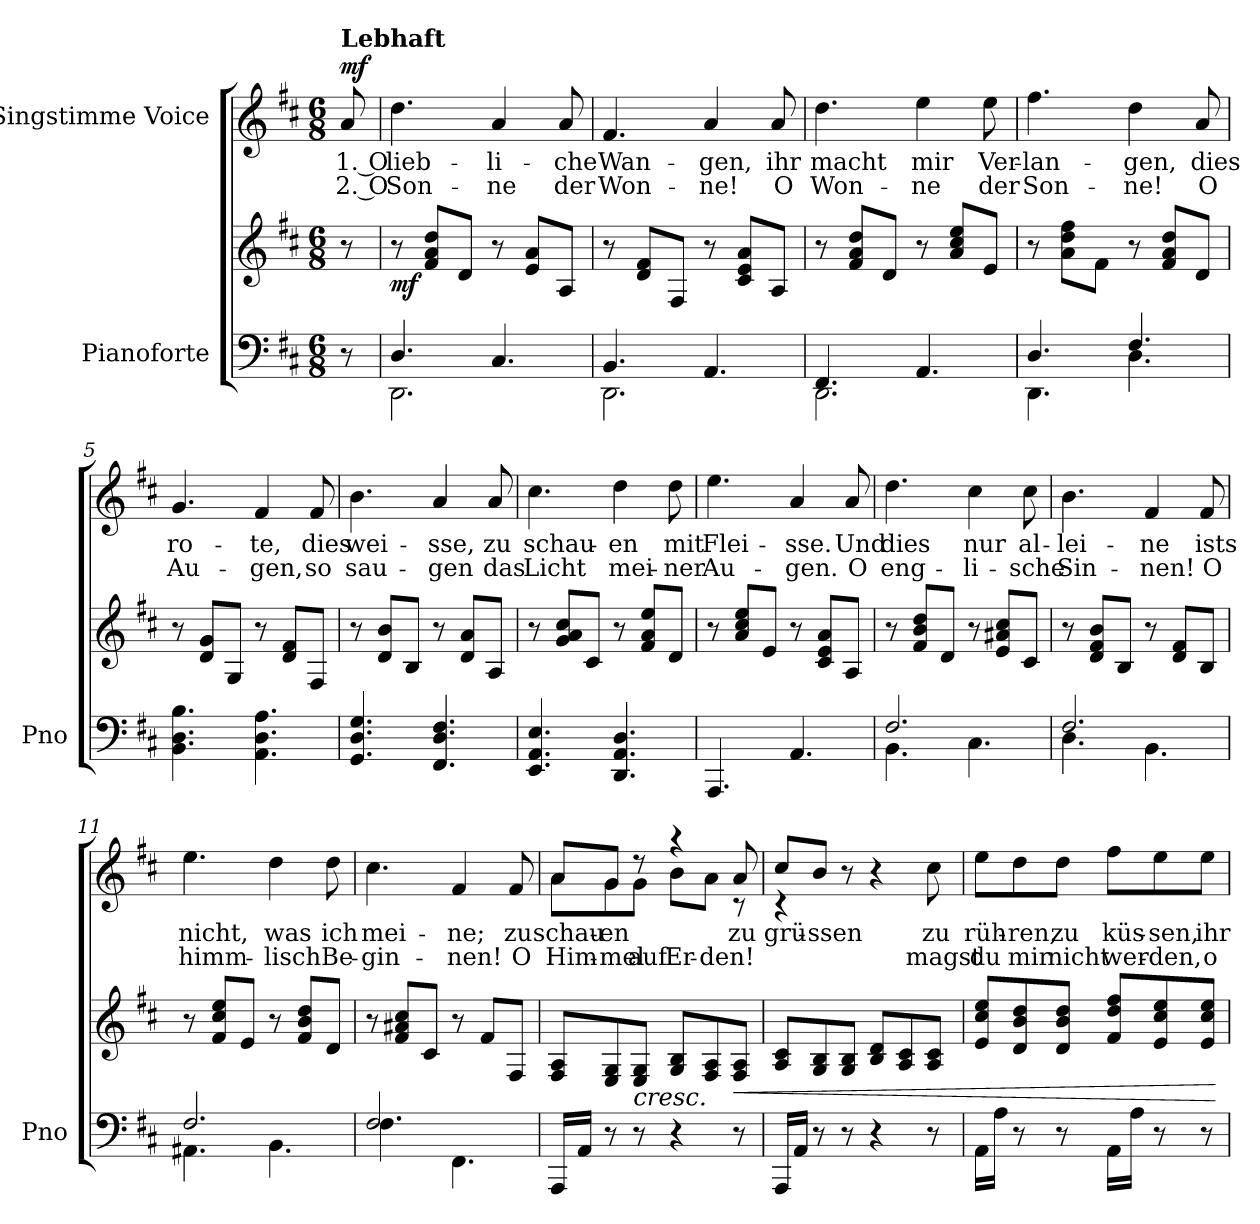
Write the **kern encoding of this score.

**kern	**kern	**dynam	**kern	**text	**text	**dynam
*part2	*part2	*part2	*part1	*part1	*part1	*part1
*staff3	*staff2	*staff2/3	*staff1	*staff1	*staff1	*staff1
*I"Pianoforte	*	*	*I"Singstimme Voice	*	*	*
*I'Pno	*	*	*	*	*	*
*clefF4	*clefG2	*	*clefG2	*	*	*
*k[f#c#]	*k[f#c#]	*	*k[f#c#]	*	*	*
*M6/8	*M6/8	*	*M6/8	*	*	*
=	=	=	=	=	=	=
!	!	!	!LO:TX:a:B:t=Lebhaft	!	!	!
!	!	!	!	!LO:LY:b	!LO:LY:b	!LO:DY:a
8r	8r	.	8a/	1. O	2. O	mf
=1	=1	=1	=1	=1	=1	=1
*^	*	*	*	*	*	*
!	!	!	!LO:DY:b	!	!LO:LY:b	!LO:LY:b	!
4.D/	2.DD\	8r	mf	4.dd\	lieb-	Son-	.
.	.	8f#/ 8a/ 8dd/L	.	.	.	.	.
.	.	8d/J	.	.	.	.	.
!	!	!	!	!	!LO:LY:b	!LO:LY:b	!
4.C#/	.	8r	.	4a/	-li-	-ne	.
.	.	8e/ 8a/L	.	.	.	.	.
!	!	!	!	!	!LO:LY:b	!LO:LY:b	!
.	.	8A/J	.	8a/	-che	der	.
=2	=2	=2	=2	=2	=2	=2	=2
!	!	!	!	!	!LO:LY:b	!LO:LY:b	!
4.BB/	2.DD\	8r	.	4.f#/	Wan-	Won-	.
.	.	8d/ 8f#/L	.	.	.	.	.
.	.	8F#/J	.	.	.	.	.
!	!	!	!	!	!LO:LY:b	!LO:LY:b	!
4.AA/	.	8r	.	4a/	-gen,	-ne!	.
.	.	8c#/ 8e/ 8a/L	.	.	.	.	.
!	!	!	!	!	!LO:LY:b	!LO:LY:b	!
.	.	8A/J	.	8a/	ihr	O	.
=3	=3	=3	=3	=3	=3	=3	=3
!	!	!	!	!	!LO:LY:b	!LO:LY:b	!
4.FF#/	2.DD\	8r	.	4.dd\	macht	Won-	.
.	.	8f#/ 8a/ 8dd/L	.	.	.	.	.
.	.	8d/J	.	.	.	.	.
!	!	!	!	!	!LO:LY:b	!LO:LY:b	!
4.AA/	.	8r	.	4ee\	mir	-ne	.
.	.	8a/ 8cc#/ 8ee/L	.	.	.	.	.
!	!	!	!	!	!LO:LY:b	!LO:LY:b	!
.	.	8e/J	.	8ee\	Ver-	der	.
=4	=4	=4	=4	=4	=4	=4	=4
!	!	!	!	!	!LO:LY:b	!LO:LY:b	!
4.D/	4.DD\	8r	.	4.ff#\	-lan-	Son-	.
.	.	8a\ 8dd\ 8ff#\L	.	.	.	.	.
.	.	8f#\J	.	.	.	.	.
!	!	!	!	!	!LO:LY:b	!LO:LY:b	!
4.F#/	4.D\	8r	.	4dd\	-gen,	-ne!	.
.	.	8f#/ 8a/ 8dd/L	.	.	.	.	.
!	!	!	!	!	!LO:LY:b	!LO:LY:b	!
.	.	8d/J	.	8a/	dies	O	.
*v	*v	*	*	*	*	*	*
!!LO:LB:g=z
=5	=5	=5	=5	=5	=5	=5
!	!	!	!	!LO:LY:b	!LO:LY:b	!
4.BB\ 4.D\ 4.B\	8r	.	4.g/	ro-	Au-	.
.	8d/ 8g/L	.	.	.	.	.
.	8G/J	.	.	.	.	.
!	!	!	!	!LO:LY:b	!LO:LY:b	!
4.AA\ 4.D\ 4.A\	8r	.	4f#/	-te,	-gen,	.
.	8d/ 8f#/L	.	.	.	.	.
!	!	!	!	!LO:LY:b	!LO:LY:b	!
.	8F#/J	.	8f#/	dies	so	.
=6	=6	=6	=6	=6	=6	=6
!	!	!	!	!LO:LY:b	!LO:LY:b	!
4.GG/ 4.D/ 4.G/	8r	.	4.b\	wei-	sau-	.
.	8d/ 8b/L	.	.	.	.	.
.	8B/J	.	.	.	.	.
!	!	!	!	!LO:LY:b	!LO:LY:b	!
4.FF#/ 4.D/ 4.F#/	8r	.	4a/	-sse,	-gen	.
.	8d/ 8a/L	.	.	.	.	.
!	!	!	!	!LO:LY:b	!LO:LY:b	!
.	8A/J	.	8a/	zu	das	.
=7	=7	=7	=7	=7	=7	=7
!	!	!	!	!LO:LY:b	!LO:LY:b	!
4.EE/ 4.AA/ 4.E/	8r	.	4.cc#\	schau-	Licht	.
.	8g/ 8a/ 8cc#/L	.	.	.	.	.
.	8c#/J	.	.	.	.	.
!	!	!	!	!LO:LY:b	!LO:LY:b	!
4.DD/ 4.AA/ 4.D/	8r	.	4dd\	-en	mei-	.
.	8f#/ 8a/ 8ee/L	.	.	.	.	.
!	!	!	!	!LO:LY:b	!LO:LY:b	!
.	8d/J	.	8dd\	mit	-ner	.
=8	=8	=8	=8	=8	=8	=8
!	!	!	!	!LO:LY:b	!LO:LY:b	!
4.AAA/	8r	.	4.ee\	Flei-	Au-	.
.	8a/ 8cc#/ 8ee/L	.	.	.	.	.
.	8e/J	.	.	.	.	.
!	!	!	!	!LO:LY:b	!LO:LY:b	!
4.AA/	8r	.	4a/	-sse.	-gen.	.
.	8c#/ 8e/ 8a/L	.	.	.	.	.
!	!	!	!	!LO:LY:b	!LO:LY:b	!
.	8A/J	.	8a/	Und	O	.
!!LO:LB:g=z
=9	=9	=9	=9	=9	=9	=9
*^	*	*	*	*	*	*
!	!	!	!	!	!LO:LY:b	!LO:LY:b	!
2.F#/	4.BB\	8r	.	4.dd\	dies	eng-	.
.	.	8f#/ 8b/ 8dd/L	.	.	.	.	.
.	.	8d/J	.	.	.	.	.
!	!	!	!	!	!LO:LY:b	!LO:LY:b	!
.	4.C#\	8r	.	4cc#\	nur	-li-	.
.	.	8e/ 8a#X/ 8cc#/L	.	.	.	.	.
!	!	!	!	!	!LO:LY:b	!LO:LY:b	!
.	.	8c#/J	.	8cc#\	al-	-sche	.
=10	=10	=10	=10	=10	=10	=10	=10
!	!	!	!	!	!LO:LY:b	!LO:LY:b	!
2.F#/	4.D\	8r	.	4.b\	-lei-	Sin-	.
.	.	8d/ 8f#/ 8b/L	.	.	.	.	.
.	.	8B/J	.	.	.	.	.
!	!	!	!	!	!LO:LY:b	!LO:LY:b	!
.	4.BB\	8r	.	4f#/	-ne	-nen!	.
.	.	8d/ 8f#/L	.	.	.	.	.
!	!	!	!	!	!LO:LY:b	!LO:LY:b	!
.	.	8B/J	.	8f#/	ists	O	.
=11	=11	=11	=11	=11	=11	=11	=11
!	!	!	!	!	!LO:LY:b	!LO:LY:b	!
2.F#/	4.AA#X\	8r	.	4.ee\	nicht,	himm-	.
.	.	8f#/ 8cc#/ 8ee/L	.	.	.	.	.
.	.	8e/J	.	.	.	.	.
!	!	!	!	!	!LO:LY:b	!LO:LY:b	!
.	4.BB\	8r	.	4dd\	was	-lisch	.
.	.	8f#/ 8b/ 8dd/L	.	.	.	.	.
!	!	!	!	!	!LO:LY:b	!LO:LY:b	!
.	.	8d/J	.	8dd\	ich	Be-	.
=12	=12	=12	=12	=12	=12	=12	=12
!	!	!	!	!	!LO:LY:b	!LO:LY:b	!
2.F#/	4.F#\	8r	.	4.cc#\	mei-	-gin-	.
.	.	8f#/ 8a#X/ 8cc#/L	.	.	.	.	.
.	.	8c#/J	.	.	.	.	.
!	!	!	!	!	!LO:LY:b	!LO:LY:b	!
.	4.FF#\	8r	.	4f#/	-ne;	-nen!	.
.	.	8f#/L	.	.	.	.	.
!	!	!	!	!	!LO:LY:b	!LO:LY:b	!
.	.	8F#/J	.	8f#/	zu	O	.
*v	*v	*	*	*	*	*	*
!!LO:LB:g=z
=13	=13	=13	=13	=13	=13	=13
*	*	*	*^	*	*	*
!	!	!	!	!	!LO:LY:b	!LO:LY:b	!
16AAA/LL	8F#/ 8A/L	.	8a/L	8a\L	schau-	Him-	.
16AA/JJ	.	.	.	.	.	.	.
!	!	!	!	!	!LO:LY:b	!LO:LY:b	!
8r	8E/ 8G/	.	8g/J	8g\	-en	-mel	.
!	!LO:TX:b:i:t=cresc.	!	!	!	!	!	!
!	!	!	!	!	!	!LO:LY:b	!
8r	8E/ 8G/J	.	8r	8g\J	.	auf	.
!	!	!	!	!	!	!LO:LY:b	!
4r	8G/ 8B/L	.	4r	8b\L	.	Er-	.
!	!	!	!	!	!	!LO:LY:b	!
.	8F#/ 8A/	.	.	8a\J	.	-den!	.
!	!	!LO:HP:b	!	!	!LO:LY:b	!	!
8r	8F#/ 8A/J	<	8a/	8r	zu	.	.
=14	=14	=14	=14	=14	=14	=14	=14
!	!	!	!	!	!LO:LY:b	!	!
16AAA/LL	8A/ 8c#/L	.	8cc#/L	4r	grü-	.	.
16AA/JJ	.	.	.	.	.	.	.
!	!	!	!	!	!LO:LY:b	!	!
8r	8G/ 8B/	.	8b/J	.	-ssen	.	.
8r	8G/ 8B/J	.	8r	2ryy	.	.	.
4r	8B/ 8d/L	.	4r	.	.	.	.
.	8A/ 8c#/	.	.	.	.	.	.
!	!	!	!	!	!LO:LY:b	!LO:LY:b	!
8r	8A/ 8c#/J	.	8cc#\	.	zu	magst	.
*	*	*	*v	*v	*	*	*
=15	=15	=15	=15	=15	=15	=15
!	!	!	!	!LO:LY:b	!LO:LY:b	!
16AA\LL	8e/ 8cc#/ 8ee/L	.	8ee\L	rüh-	du	.
16A\JJ	.	.	.	.	.	.
!	!	!	!	!LO:LY:b	!LO:LY:b	!
8r	8d/ 8b/ 8dd/	.	8dd\	-ren,	mir	.
!	!	!	!	!LO:LY:b	!LO:LY:b	!
8r	8d/ 8b/ 8dd/J	.	8dd\J	zu	nicht	.
!	!	!	!	!LO:LY:b	!LO:LY:b	!
16AA\LL	8f#/ 8dd/ 8ff#/L	.	8ff#\L	küs-	wer-	.
16A\JJ	.	.	.	.	.	.
!	!	!	!	!LO:LY:b	!LO:LY:b	!
8r	8e/ 8cc#/ 8ee/	.	8ee\	-sen,	-den,	.
!	!	!	!	!LO:LY:b	!LO:LY:b	!
8r	8e/ 8cc#/ 8ee/J	.	8ee\J	ihr	o	.
.	.	[	.	.	.	.
=	=	=	=	=	=	=
*-	*-	*-	*-	*-	*-	*-
